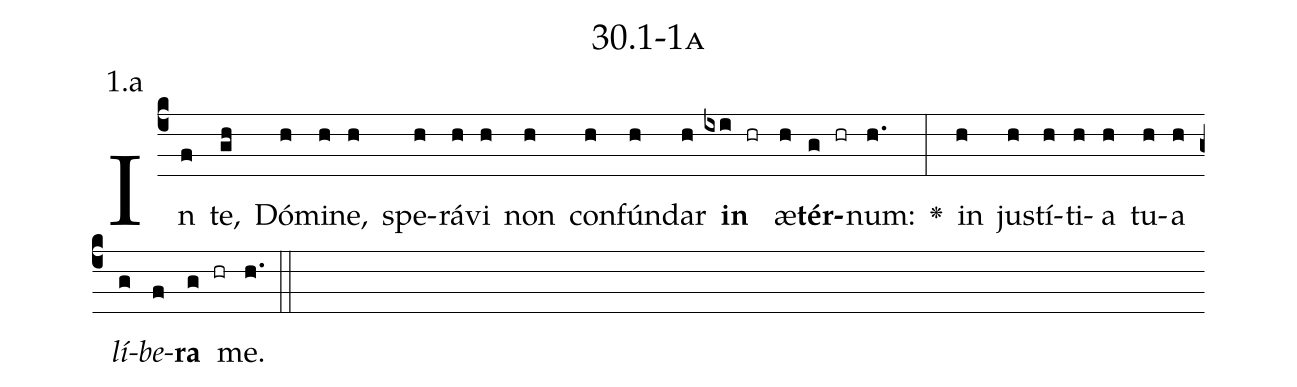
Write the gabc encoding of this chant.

name: 30.1-1a;
annotation: 1.a;
%%
(c4)In(f) te,(gh) Dó(h)mi(h)ne,(h) spe(h)rá(h)vi(h) non(h) con(h)fún(h)dar(h) <b>in</b>(ixi hr) æ(h)<b>tér</b>(g hr)num:(h.) <v>\greheightstar</v>(:) in(h) jus(h)tí(h)ti(h)a(h) tu(h)a(h) <i>lí</i>(g)<i>be</i>(f)<b>ra</b>(g hr) me.(h.) (::)


%E(h) u(h) o(g) u(f) a(g) e.(h.) (::)
